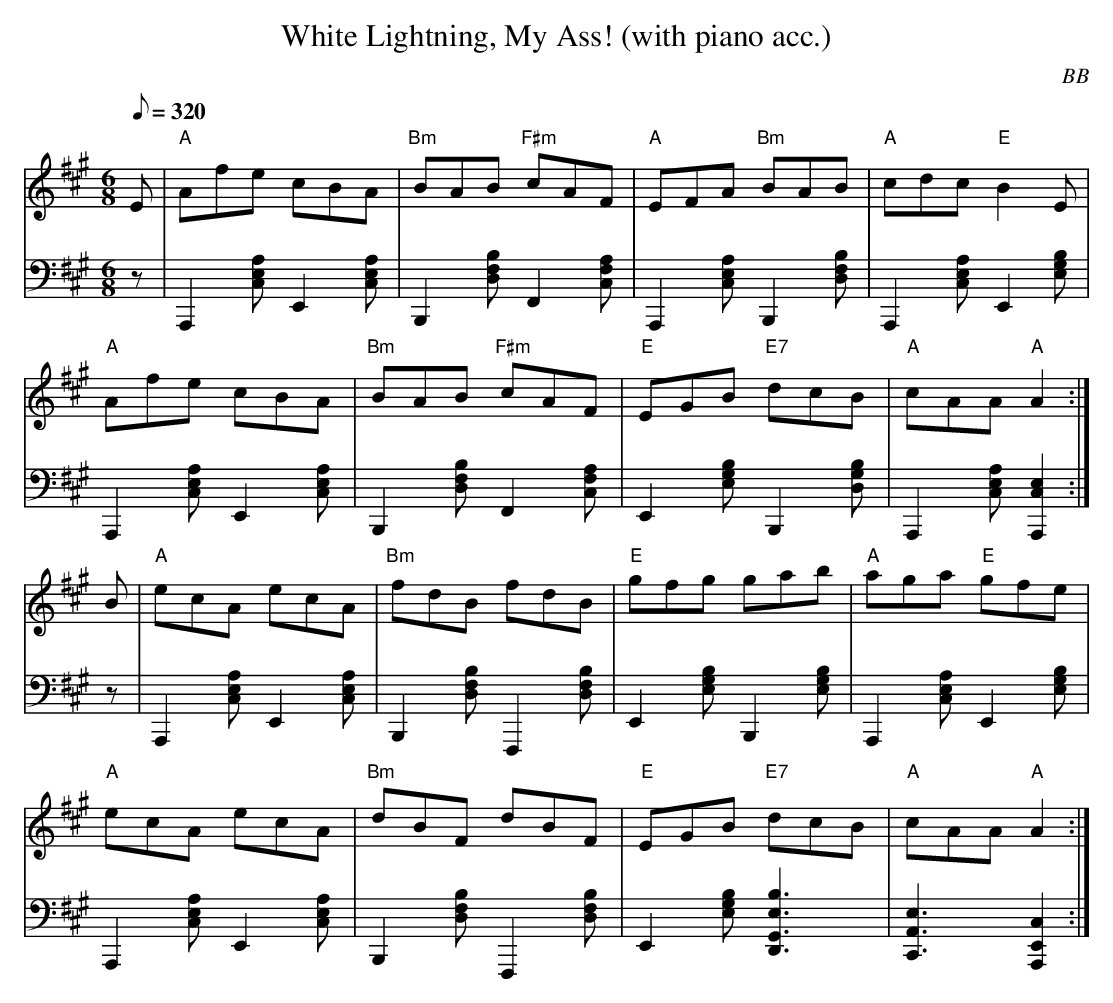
X:1
T: White Lightning, My Ass! (with piano acc.)
C: BB
M: 6/8
Q: 1/8=320
L: 1/8
V: 1 program 1 21 %acc
V: 2 volume=70 clef=bass m=D program 1 00
K: A
[V:1] E |"A"Afe cBA | "Bm"BAB "F#m"cAF | "A"EFA "Bm"BAB | "A"cdc "E"B2 E |
[V:2] z|A,,2[AEC]E,2[AEC]|B,,2[BFD]F,2[FCA]|A,,2[AEC]B,,2[BFD]|A,,2[AEC]E,2[EBG]|
[V:1] "A"Afe cBA | "Bm"BAB "F#m"cAF | "E"EGB "E7"dcB | "A"cAA "A"A2 :|
[V:2] A,,2[AEC]E,2[AEC]|B,,2[BFD]F,2[FCA]|E,2[EBG]B,,2[DGB]|A,,2[AEC][A,,2E2C2]:|
[V:1] B|"A"ecA ecA |"Bm"fdB fdB | "E"gfg gab | "A"aga "E"gfe |
[V:2] z|A,,2[AEC]E,2[AEC]|B,,2[BDF]F,,2[BDF]|E,2[EBG]B,,2[EBG]|A,,2[AEC]E,2[EBG]|
[V:1] "A"ecA ecA |"Bm"dBF dBF | "E"EGB "E7"dcB |"A"cAA "A"A2 :|
[V:2] A,,2[AEC]E,2[AEC]|B,,2[BDF]F,,2[BDF]|E,2[EBG][E3B3D,3G,3]|[A,3E3C,3][A,,2E,2C2]:|
